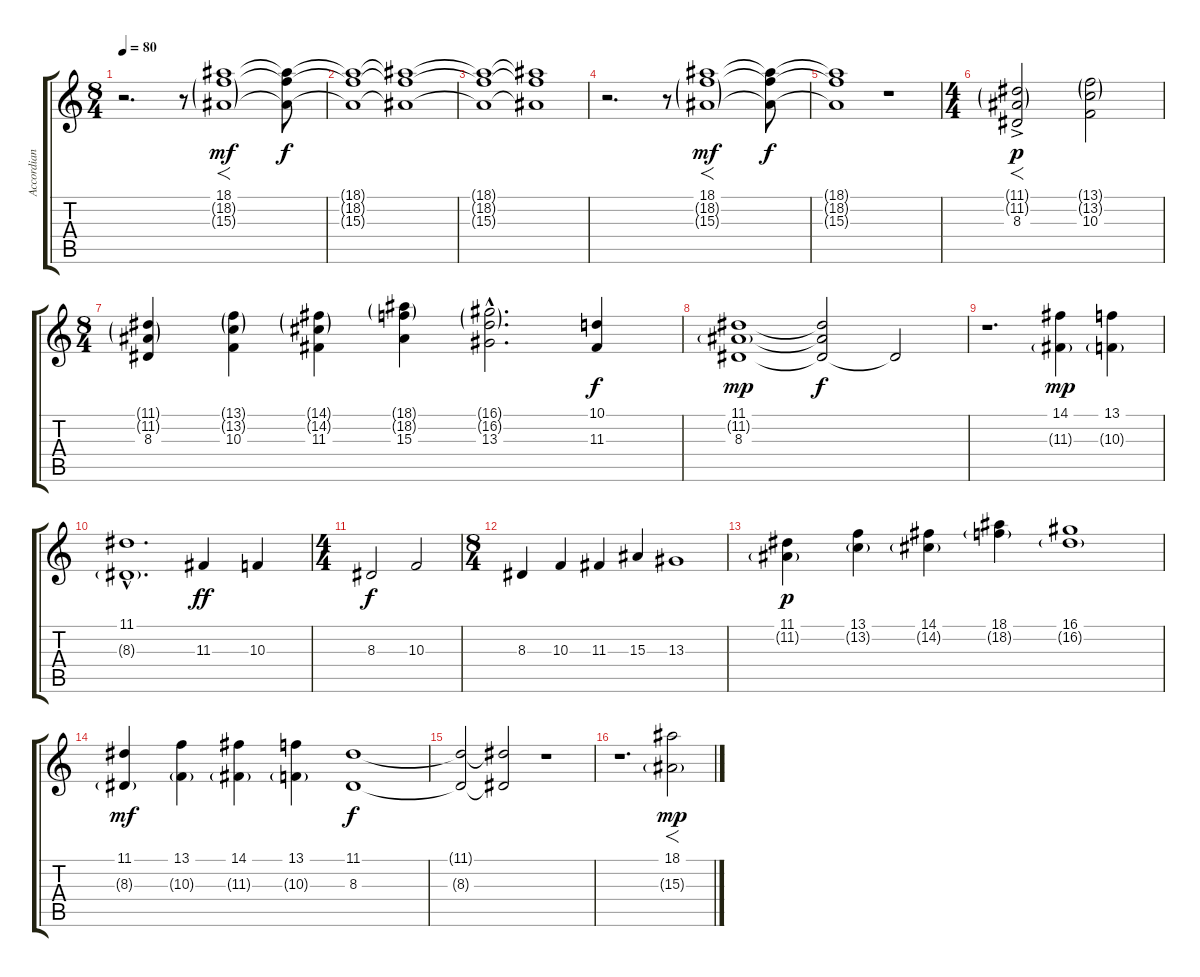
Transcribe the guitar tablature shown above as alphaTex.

\track ("Accordian" "Accordian") {instrument accordion}
\staff {score tabs}
\tuning (E4 B3 G3 D3 A2 E2) {hide}
\ts (8 4)
\tempo 80
\clef g2
\ks c
r.2{d dy mf instrument accordion} r.8 (18.1 18.2{g} 15.3{g}).1{f} (18.1{t} 18.2{t} 15.3{t}).8{dy f} |
(18.1{t} 18.2{t} 15.3{t}).1{volume 3} (18.1{t} 18.2{t} 15.3{t}).1{volume 8} |
(18.1{t} 18.2{t} 15.3{t}).1{volume 0} (18.1{t} 18.2{t} 15.3{t}).1 |
r.2{d volume 8} r.8 (18.1 18.2{g} 15.3{g}).1{f dy mf} (18.1{t} 18.2{t} 15.3{t}).8{dy f} |
(18.1{t} 18.2{t} 15.3{t}).1{volume 0} r.1{volume 8} |
\ts (4 4)
(11.1{g ac} 11.2{g} 8.3).2{f dy p} (13.1{g} 13.2{g} 10.3).2 |
\ts (8 4)
(11.1{g} 11.2{g} 8.3).4 (13.1{g} 13.2{g} 10.3).4 (14.1{g} 14.2{g} 11.3).4 (18.1{g} 18.2{g} 15.3).4 (16.1{g hac} 16.2{g hac} 13.3{hac}).2{d} (10.1 11.3).4{dy f} |
(11.1 11.2{g} 8.3).1{dy mp volume 0} (11.1{t} 11.2{t} 8.3{t}).2{dy f} 8.3{t}.2 |
r.1{d volume 8} (14.1 11.3{g}).4{dy mp} (13.1 10.3{g}).4 |
(11.1{hac} 8.3{g hac}).1{d} 11.3.4{dy ff} 10.3.4 |
\ts (4 4)
8.3.2{dy f} 10.3.2 |
\ts (8 4)
8.3.4 10.3.4 11.3.4 15.3.4 13.3.1 |
(11.1 11.2{g}).4{dy p} (13.1 13.2{g}).4 (14.1 14.2{g}).4 (18.1 18.2{g}).4 (16.1 16.2{g}).1 |
(11.1 8.3{g}).4{dy mf} (13.1 10.3{g}).4 (14.1 11.3{g}).4 (13.1 10.3{g}).4 (11.1 8.3).1{dy f} |
(11.1{t} 8.3{t}).2 (11.1{t} 8.3{t}).2{volume 0} r.1 |
r.1{d volume 8} (18.1 15.3{g}).2{f dy mp}
